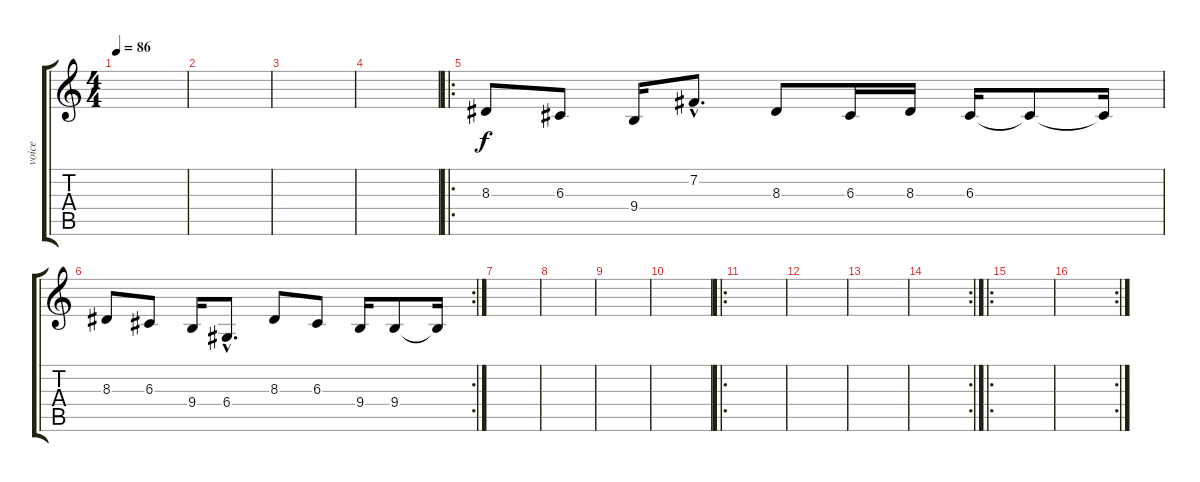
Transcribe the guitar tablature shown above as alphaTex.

\track ("voice" "voice") {instrument lead6voice}
\staff {score tabs}
\tuning (E4 B3 G3 D3 A2 E2) {hide}
\ts (4 4)
\tempo 86
\clef g2
\ks c
|
|
|
|
\ro
8.3.8 6.3.8 9.4.16 7.2{hac}.8{d} 8.3.8 6.3.16 8.3.16 6.3.16 6.3{t}.8 6.3{t}.16 |
\rc 2
8.3.8 6.3.8 9.4.16 6.4{hac}.8{d} 8.3.8 6.3.8 9.4.16 9.4.8 9.4{t}.16 |
|
|
|
|
\ro
|
|
|
\rc 2
|
\ro
|
\rc 2
